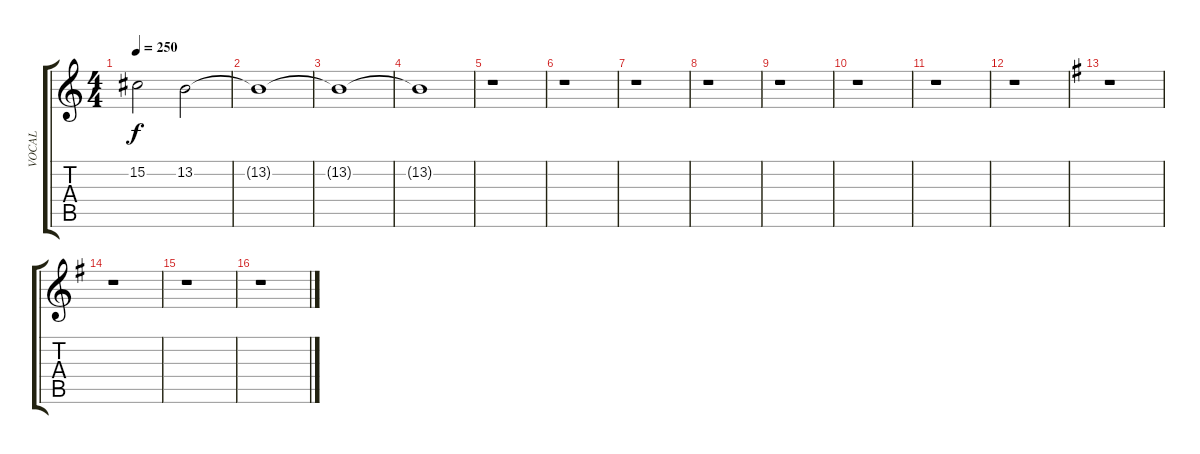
\track ("VOCAL" "VOCAL") {instrument stringensemble1}
\staff {score tabs}
\tuning (Eb4 Bb3 Gb3 Db3 Ab2 Eb2) {hide}
\ts (4 4)
\tempo 250
\clef g2
\ks aminor
15.2.2{dy f} 13.2.2 |
13.2{t}.1 |
13.2{t}.1 |
13.2{t}.1 |
r.1 |
r.1 |
r.1 |
r.1 |
r.1 |
r.1 |
r.1 |
r.1 |
\ks eminor
r.1 |
r.1 |
r.1 |
r.1
